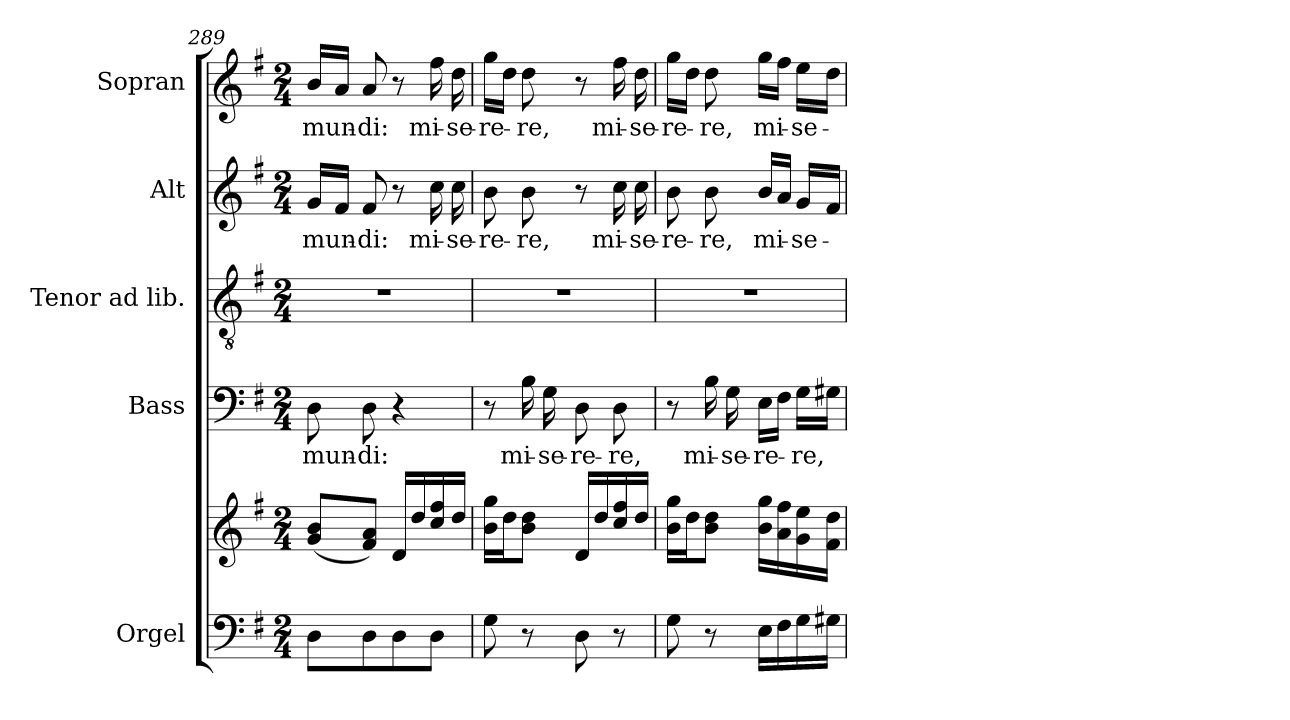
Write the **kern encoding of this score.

**kern	**kern	**kern	**text	**kern	**kern	**text	**kern	**text
*part5	*part5	*part4	*part4	*part3	*part2	*part2	*part1	*part1
*staff6	*staff5	*staff4	*staff4	*staff3	*staff2	*staff2	*staff1	*staff1
*I"Orgel	*	*I"Bass	*	*I"Tenor ad lib.	*I"Alt	*	*I"Sopran	*
*I'Org.	*	*I'B.	*	*I'T.	*I'A.	*	*I'S.	*
*clefF4	*clefG2	*clefF4	*	*clefGv2	*clefG2	*	*clefG2	*
*k[f#]	*k[f#]	*k[f#]	*	*k[f#]	*k[f#]	*	*k[f#]	*
*G:	*G:	*G:	*	*G:	*G:	*	*G:	*
*M2/4	*M2/4	*M2/4	*	*M2/4	*M2/4	*	*M2/4	*
=289	=289	=289	=289	=289	=289	=289	=289	=289
!	!	!	!LO:LY:b	!	!	!LO:LY:b	!	!LO:LY:b
8D\L	(<8g/ 8b/L	8D\	mun-	2r	16g/LL	mun-	16b/LL	mun-
.	.	.	.	.	16f#/JJ	.	16a/JJ	.
!	!	!	!LO:LY:b	!	!	!LO:LY:b	!	!LO:LY:b
8D\	8f#/ 8a/J)	8D\	-di:	.	8f#/	-di:	8a/	-di:
8D\	16d/LL	4r	.	.	8r	.	8r	.
.	16dd/	.	.	.	.	.	.	.
!	!	!	!	!	!	!LO:LY:b	!	!LO:LY:b
8D\J	16cc/ 16ff#/	.	.	.	16cc\	mi-	16ff#\	mi-
!	!	!	!	!	!	!LO:LY:b	!	!LO:LY:b
.	16dd/JJ	.	.	.	16cc\	-se-	16dd\	-se-
!!LO:LB:g=z
=290	=290	=290	=290	=290	=290	=290	=290	=290
!	!	!	!	!	!	!LO:LY:b	!	!LO:LY:b
8G\	16b\ 16gg\LL	8r	.	2r	8b\	-re-	16gg\LL	-re-
.	16dd\J	.	.	.	.	.	16dd\JJ	.
!	!	!	!LO:LY:b	!	!	!LO:LY:b	!	!LO:LY:b
8r	8b\ 8dd\J	16B\	mi-	.	8b\	-re,	8dd\	-re,
!	!	!	!LO:LY:b	!	!	!	!	!
.	.	16G\	-se-	.	.	.	.	.
!	!	!	!LO:LY:b	!	!	!	!	!
8D\	16d/LL	8D\	-re-	.	8r	.	8r	.
.	16dd/	.	.	.	.	.	.	.
!	!	!	!LO:LY:b	!	!	!LO:LY:b	!	!LO:LY:b
8r	16cc/ 16ff#/	8D\	-re,	.	16cc\	mi-	16ff#\	mi-
!	!	!	!	!	!	!LO:LY:b	!	!LO:LY:b
.	16dd/JJ	.	.	.	16cc\	-se-	16dd\	-se-
=291	=291	=291	=291	=291	=291	=291	=291	=291
!	!	!	!	!	!	!LO:LY:b	!	!LO:LY:b
8G\	16b\ 16gg\LL	8r	.	2r	8b\	-re-	16gg\LL	-re-
.	16dd\J	.	.	.	.	.	16dd\JJ	.
!	!	!	!LO:LY:b	!	!	!LO:LY:b	!	!LO:LY:b
8r	8b\ 8dd\J	16B\	mi-	.	8b\	-re,	8dd\	-re,
!	!	!	!LO:LY:b	!	!	!	!	!
.	.	16G\	-se-	.	.	.	.	.
!	!	!	!LO:LY:b	!	!	!LO:LY:b	!	!LO:LY:b
16E\LL	16b\ 16gg\LL	16E\LL	-re-	.	16b/LL	mi-	16gg\LL	mi-
16F#\	16a\ 16ff#\	16F#\JJ	.	.	16a/JJ	.	16ff#\JJ	.
!	!	!	!LO:LY:b	!	!	!LO:LY:b	!	!LO:LY:b
16G\	16g\ 16ee\	16G\LL	-re,	.	16g/LL	-se-	16ee\LL	-se-
16G#X\JJ	16f#\ 16dd\JJ	16G#X\JJ	.	.	16f#/JJ	.	16dd\JJ	.
=	=	=	=	=	=	=	=	=
*-	*-	*-	*-	*-	*-	*-	*-	*-
